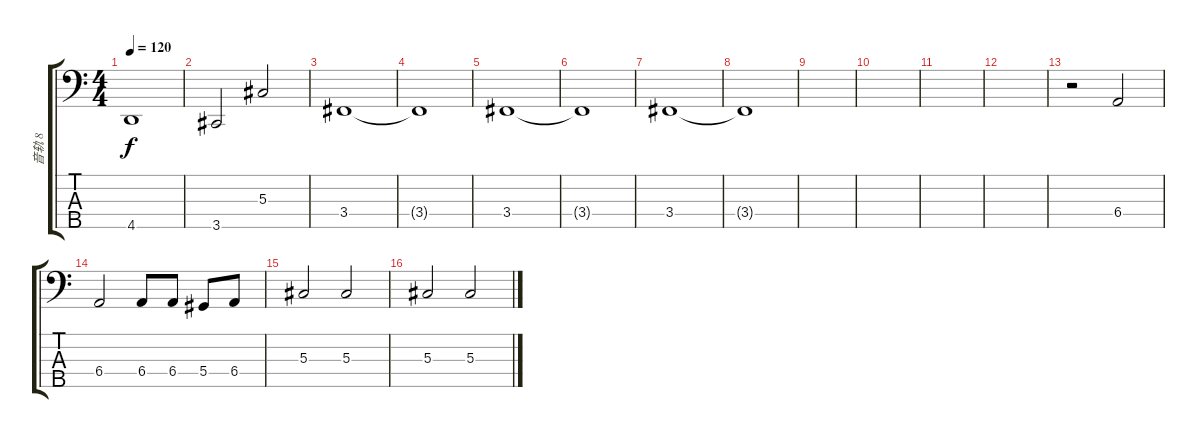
\track ("音轨 8" "音轨 8") {instrument electricbassfinger}
\staff {score tabs}
\tuning (Gb2 Db2 Ab1 Eb1 Bb0) {hide}
\ts (4 4)
\tempo 120
\clef f4
\ks c
4.5.1{dy f} |
3.5.2 5.3.2 |
3.4.1 |
3.4{t}.1 |
3.4.1 |
3.4{t}.1 |
3.4.1 |
3.4{t}.1 |
|
|
|
|
r.2 6.4.2 |
6.4.2 6.4.8 6.4.8 5.4.8 6.4.8 |
5.3.2 5.3.2 |
5.3.2 5.3.2
